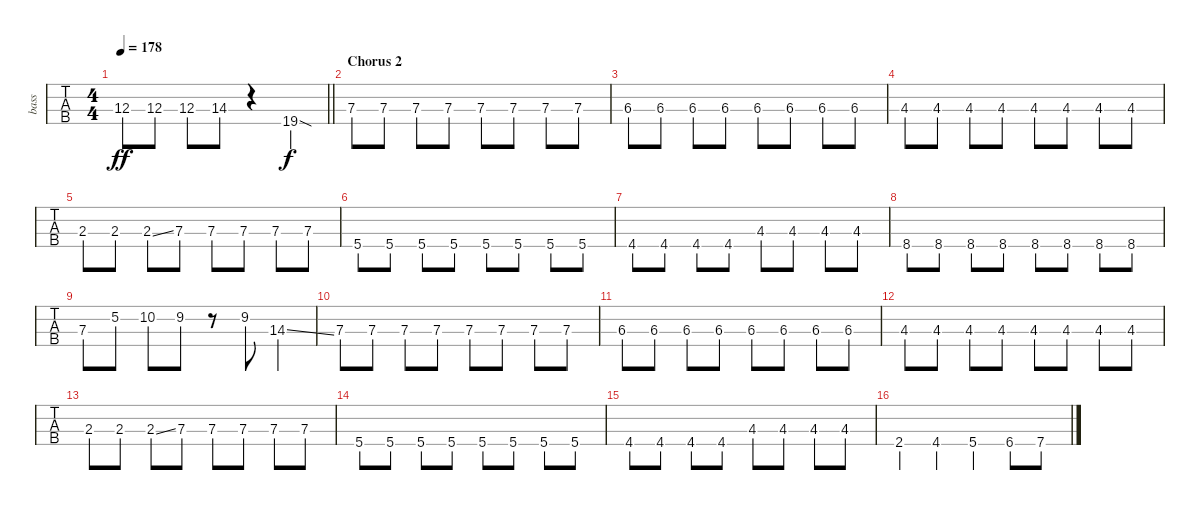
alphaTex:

\track ("bass" "bass") {instrument electricbassfinger}
\staff {tabs}
\tuning (G2 D2 A1 E1) {hide}
\ts (4 4)
\tempo 178
\clef f4
\barLineRight lightlight
\ks d
12.3{ac}.8{dy ff} 12.3{ac}.8 12.3{ac}.8 14.3{ac}.8 r.4 19.4{sod}.4{dy f} |
\section ("" "Chorus 2")
\ks e
7.3.8 7.3.8 7.3.8 7.3.8 7.3.8 7.3.8 7.3.8 7.3.8 |
6.3.8 6.3.8 6.3.8 6.3.8 6.3.8 6.3.8 6.3.8 6.3.8 |
4.3.8 4.3.8 4.3.8 4.3.8 4.3.8 4.3.8 4.3.8 4.3.8 |
2.3.8 2.3.8 2.3{ss}.8 7.3.8 7.3.8 7.3.8 7.3.8 7.3.8 |
5.4.8 5.4.8 5.4.8 5.4.8 5.4.8 5.4.8 5.4.8 5.4.8 |
4.4.8 4.4.8 4.4.8 4.4.8 4.3.8 4.3.8 4.3.8 4.3.8 |
8.4.8 8.4.8 8.4.8 8.4.8 8.4.8 8.4.8 8.4.8 8.4.8 |
7.3.8 5.2.8 10.2.8 9.2.8 r.8 9.2.8 14.3{ss}.4 |
7.3.8 7.3.8 7.3.8 7.3.8 7.3.8 7.3.8 7.3.8 7.3.8 |
6.3.8 6.3.8 6.3.8 6.3.8 6.3.8 6.3.8 6.3.8 6.3.8 |
4.3.8 4.3.8 4.3.8 4.3.8 4.3.8 4.3.8 4.3.8 4.3.8 |
2.3.8 2.3.8 2.3{ss}.8 7.3.8 7.3.8 7.3.8 7.3.8 7.3.8 |
5.4.8 5.4.8 5.4.8 5.4.8 5.4.8 5.4.8 5.4.8 5.4.8 |
4.4.8 4.4.8 4.4.8 4.4.8 4.3.8 4.3.8 4.3.8 4.3.8 |
2.4.4 4.4.4 5.4.4 6.4.8 7.4.8
